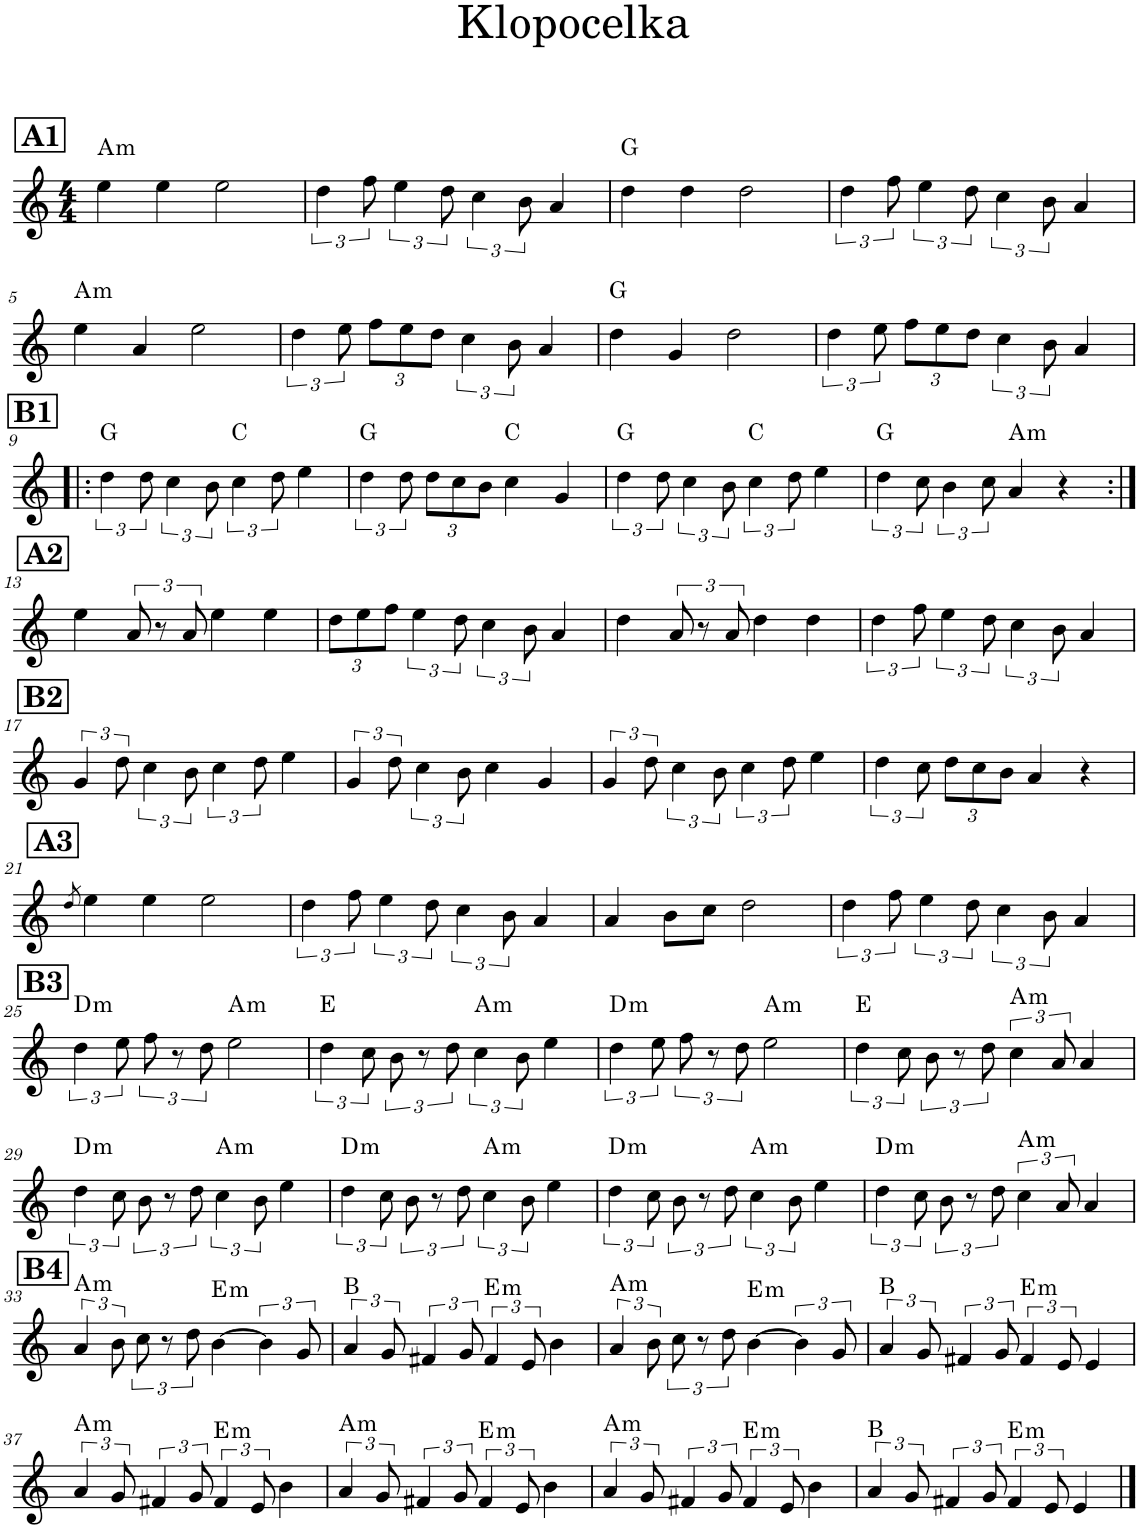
**kern	**harte
*part1	*part1
*staff1	*
*I"Piano	*
*I'Pno.	*
*clefG2	*
*k[]	*
*M4/4	*
!!LO:REH:place=s1:a:B:cj:fs=14:t=A1
=1	=1
!	!LO:H:kt=m
4ee\	A:min
4ee\	.
2ee\	.
=2	=2
6dd\	.
12ff\	.
6ee\	.
12dd\	.
6cc\	.
12b\	.
4a/	.
=3	=3
4dd\	G:maj
4dd\	.
2dd\	.
=4	=4
6dd\	.
12ff\	.
6ee\	.
12dd\	.
6cc\	.
12b\	.
4a/	.
!!LO:LB:g=z
=5	=5
!	!LO:H:kt=m
4ee\	A:min
4a/	.
2ee\	.
=6	=6
6dd\	.
12ee\	.
*Xbrackettup	*
12ff\L	.
12ee\	.
12dd\J	.
*brackettup	*
6cc\	.
12b\	.
4a/	.
=7	=7
4dd\	G:maj
4g/	.
2dd\	.
=8	=8
6dd\	.
12ee\	.
*Xbrackettup	*
12ff\L	.
12ee\	.
12dd\J	.
*brackettup	*
6cc\	.
12b\	.
4a/	.
!!LO:LB:g=z
!!LO:REH:place=s1:a:B:cj:fs=14:t=B1
=9!|:	=9!|:
6dd\	G:maj
12dd\	.
6cc\	.
12b\	.
6cc\	C:maj
12dd\	.
4ee\	.
=10	=10
6dd\	G:maj
12dd\	.
*Xbrackettup	*
12dd\L	.
12cc\	.
12b\J	.
4cc\	C:maj
4g/	.
=11	=11
*brackettup	*
6dd\	G:maj
12dd\	.
6cc\	.
12b\	.
6cc\	C:maj
12dd\	.
4ee\	.
=12	=12
6dd\	G:maj
12cc\	.
6b\	.
12cc\	.
!	!LO:H:kt=m
4a/	A:min
4r	.
!!LO:LB:g=z
!!LO:REH:place=s1:a:B:cj:fs=14:t=A2
=13:|!	=13:|!
4ee\	.
12a/	.
12r	.
12a/	.
4ee\	.
4ee\	.
=14	=14
*Xbrackettup	*
12dd\L	.
12ee\	.
12ff\J	.
*brackettup	*
6ee\	.
12dd\	.
6cc\	.
12b\	.
4a/	.
=15	=15
4dd\	.
12a/	.
12r	.
12a/	.
4dd\	.
4dd\	.
=16	=16
6dd\	.
12ff\	.
6ee\	.
12dd\	.
6cc\	.
12b\	.
4a/	.
!!LO:LB:g=z
!!LO:REH:place=s1:a:B:cj:fs=14:t=B2
=17	=17
6g/	.
12dd\	.
6cc\	.
12b\	.
6cc\	.
12dd\	.
4ee\	.
=18	=18
6g/	.
12dd\	.
6cc\	.
12b\	.
4cc\	.
4g/	.
=19	=19
6g/	.
12dd\	.
6cc\	.
12b\	.
6cc\	.
12dd\	.
4ee\	.
=20	=20
6dd\	.
12cc\	.
*Xbrackettup	*
12dd\L	.
12cc\	.
12b\J	.
4a/	.
4r	.
!!LO:LB:g=z
!!LO:REH:place=s1:a:B:cj:fs=14:t=A3
=21	=21
8qdd/	.
4ee\	.
4ee\	.
2ee\	.
=22	=22
*brackettup	*
6dd\	.
12ff\	.
6ee\	.
12dd\	.
6cc\	.
12b\	.
4a/	.
=23	=23
4a/	.
8b\L	.
8cc\J	.
2dd\	.
=24	=24
6dd\	.
12ff\	.
6ee\	.
12dd\	.
6cc\	.
12b\	.
4a/	.
!!LO:LB:g=z
!!LO:REH:place=s1:a:B:cj:fs=14:t=B3
=25	=25
!	!LO:H:kt=m
6dd\	D:min
12ee\	.
12ff\	.
12r	.
12dd\	.
!	!LO:H:kt=m
2ee\	A:min
=26	=26
6dd\	E:maj
12cc\	.
12b\	.
12r	.
12dd\	.
!	!LO:H:kt=m
6cc\	A:min
12b\	.
4ee\	.
=27	=27
!	!LO:H:kt=m
6dd\	D:min
12ee\	.
12ff\	.
12r	.
12dd\	.
!	!LO:H:kt=m
2ee\	A:min
=28	=28
6dd\	E:maj
12cc\	.
12b\	.
12r	.
12dd\	.
!	!LO:H:kt=m
6cc\	A:min
12a/	.
4a/	.
!!LO:LB:g=z
=29	=29
!	!LO:H:kt=m
6dd\	D:min
12cc\	.
12b\	.
12r	.
12dd\	.
!	!LO:H:kt=m
6cc\	A:min
12b\	.
4ee\	.
=30	=30
!	!LO:H:kt=m
6dd\	D:min
12cc\	.
12b\	.
12r	.
12dd\	.
!	!LO:H:kt=m
6cc\	A:min
12b\	.
4ee\	.
=31	=31
!	!LO:H:kt=m
6dd\	D:min
12cc\	.
12b\	.
12r	.
12dd\	.
!	!LO:H:kt=m
6cc\	A:min
12b\	.
4ee\	.
=32	=32
!	!LO:H:kt=m
6dd\	D:min
12cc\	.
12b\	.
12r	.
12dd\	.
!	!LO:H:kt=m
6cc\	A:min
12a/	.
4a/	.
!!LO:LB:g=z
!!LO:REH:place=s1:a:B:cj:fs=14:t=B4
=33	=33
!	!LO:H:kt=m
6a/	A:min
12b\	.
12cc\	.
12r	.
12dd\	.
!	!LO:H:kt=m
[4b\	E:min
6b\]	.
12g/	.
=34	=34
6a/	B:maj
12g/	.
6f#X/	.
12g/	.
!	!LO:H:kt=m
6f#/	E:min
12e/	.
4b\	.
=35	=35
!	!LO:H:kt=m
6a/	A:min
12b\	.
12cc\	.
12r	.
12dd\	.
!	!LO:H:kt=m
[4b\	E:min
6b\]	.
12g/	.
=36	=36
6a/	B:maj
12g/	.
6f#X/	.
12g/	.
!	!LO:H:kt=m
6f#/	E:min
12e/	.
4e/	.
!!LO:LB:g=z
=37	=37
!	!LO:H:kt=m
6a/	A:min
12g/	.
6f#X/	.
12g/	.
!	!LO:H:kt=m
6f#/	E:min
12e/	.
4b\	.
=38	=38
!	!LO:H:kt=m
6a/	A:min
12g/	.
6f#X/	.
12g/	.
!	!LO:H:kt=m
6f#/	E:min
12e/	.
4b\	.
=39	=39
!	!LO:H:kt=m
6a/	A:min
12g/	.
6f#X/	.
12g/	.
!	!LO:H:kt=m
6f#/	E:min
12e/	.
4b\	.
=40	=40
6a/	B:maj
12g/	.
6f#X/	.
12g/	.
!	!LO:H:kt=m
6f#/	E:min
12e/	.
4e/	.
==	==
*-	*-
